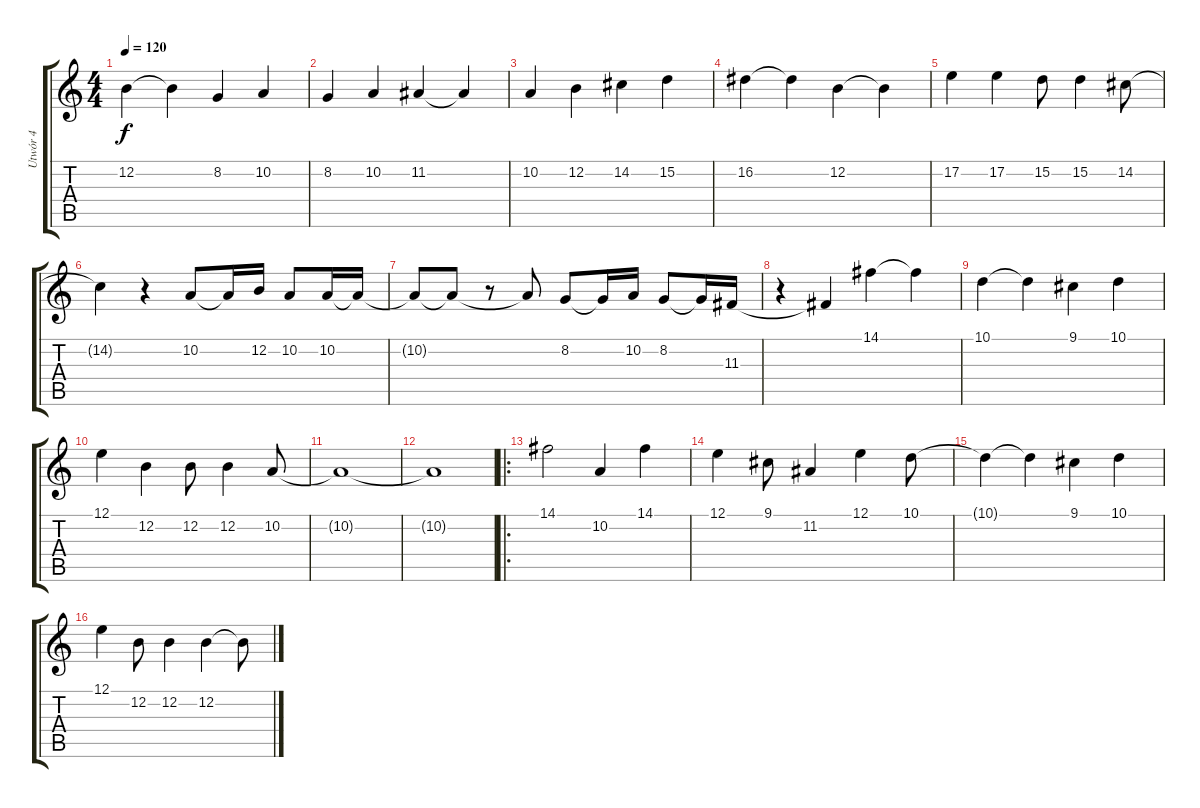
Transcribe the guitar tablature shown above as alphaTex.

\track ("Utwór 4" "Utwór 4") {instrument voiceoohs}
\staff {score tabs}
\tuning (E4 B3 G3 D3 A2 E2) {hide}
\ts (4 4)
\tempo 120
\clef g2
\ks c
12.2.4{dy f} 12.2{t}.4 8.2.4 10.2.4 |
8.2.4 10.2.4 11.2.4 11.2{t}.4 |
10.2.4 12.2.4 14.2.4 15.2.4 |
16.2.4 16.2{t}.4 12.2.4 12.2{t}.4 |
17.2.4 17.2.4 15.2.8 15.2.4 14.2.8 |
14.2{t}.4 r.4 10.2.8 10.2{t}.16 12.2.16 10.2.8 10.2.16 10.2{t}.16 |
10.2{t}.8 10.2{t}.8 r.8 10.2{t}.8 8.2.8 8.2{t}.16 10.2.16 8.2.8 8.2{t}.16 11.3.16 |
r.4 11.3{t}.4 14.1.4 14.1{t}.4 |
10.1.4 10.1{t}.4 9.1.4 10.1.4 |
12.1.4 12.2.4 12.2.8 12.2.4 10.2.8 |
10.2{t}.1 |
10.2{t}.1 |
\ro
14.1.2 10.2.4 14.1.4 |
12.1.4 9.1.8 11.2.4 12.1.4 10.1.8 |
10.1{t}.4 10.1{t}.4 9.1.4 10.1.4 |
12.1.4 12.2.8 12.2.4 12.2.4 12.2{t}.8
